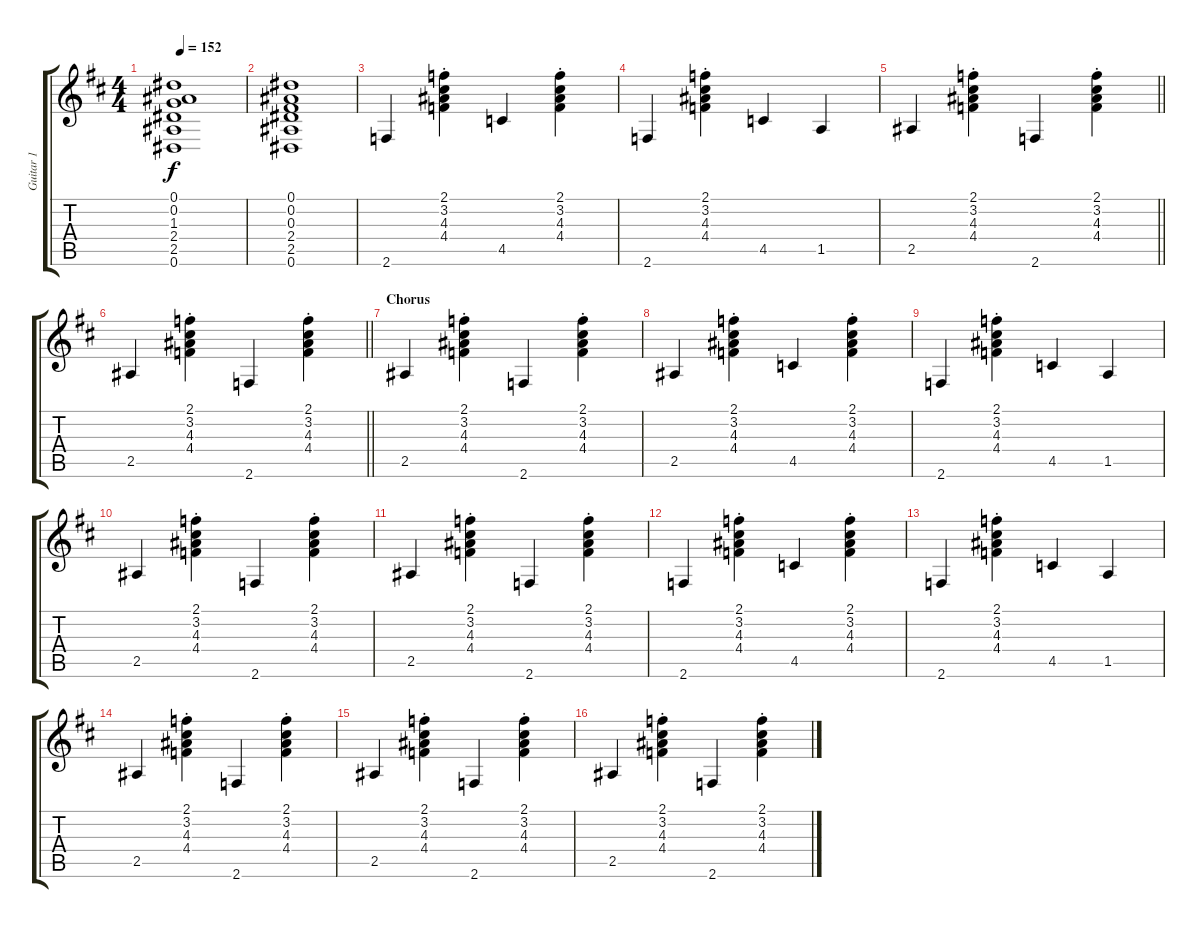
\track ("Guitar 1" "Guitar 1") {instrument acousticguitarnylon}
\staff {score tabs}
\tuning (Eb4 Bb3 Gb3 Db3 Ab2 Eb2) {hide}
\ts (4 4)
\tempo 152
\clef g2
\ks d
(0.1 0.2 1.3 2.4 2.5 0.6).1{dy f} |
(0.1 0.2 0.3 2.4 2.5 0.6).1 |
2.6.4 (2.1{st} 3.2{st} 4.3{st} 4.4{st}).4 4.5.4 (2.1{st} 3.2{st} 4.3{st} 4.4{st}).4 |
2.6.4 (2.1{st} 3.2{st} 4.3{st} 4.4{st}).4 4.5.4 1.5.4 |
\barLineRight lightlight
2.5.4 (2.1{st} 3.2{st} 4.3{st} 4.4{st}).4 2.6.4 (2.1{st} 3.2{st} 4.3{st} 4.4{st}).4 |
\barLineRight lightlight
2.5.4 (2.1{st} 3.2{st} 4.3{st} 4.4{st}).4 2.6.4 (2.1{st} 3.2{st} 4.3{st} 4.4{st}).4 |
\section ("" "Chorus")
2.5.4 (2.1{st} 3.2{st} 4.3{st} 4.4{st}).4 2.6.4 (2.1{st} 3.2{st} 4.3{st} 4.4{st}).4 |
2.5.4 (2.1{st} 3.2{st} 4.3{st} 4.4{st}).4 4.5.4 (2.1{st} 3.2{st} 4.3{st} 4.4{st}).4 |
2.6.4 (2.1{st} 3.2{st} 4.3{st} 4.4{st}).4 4.5.4 1.5.4 |
2.5.4 (2.1{st} 3.2{st} 4.3{st} 4.4{st}).4 2.6.4 (2.1{st} 3.2{st} 4.3{st} 4.4{st}).4 |
2.5.4 (2.1{st} 3.2{st} 4.3{st} 4.4{st}).4 2.6.4 (2.1{st} 3.2{st} 4.3{st} 4.4{st}).4 |
2.6.4 (2.1{st} 3.2{st} 4.3{st} 4.4{st}).4 4.5.4 (2.1{st} 3.2{st} 4.3{st} 4.4{st}).4 |
2.6.4 (2.1{st} 3.2{st} 4.3{st} 4.4{st}).4 4.5.4 1.5.4 |
2.5.4 (2.1{st} 3.2{st} 4.3{st} 4.4{st}).4 2.6.4 (2.1{st} 3.2{st} 4.3{st} 4.4{st}).4 |
2.5.4 (2.1{st} 3.2{st} 4.3{st} 4.4{st}).4 2.6.4 (2.1{st} 3.2{st} 4.3{st} 4.4{st}).4 |
2.5.4 (2.1{st} 3.2{st} 4.3{st} 4.4{st}).4 2.6.4 (2.1{st} 3.2{st} 4.3{st} 4.4{st}).4
